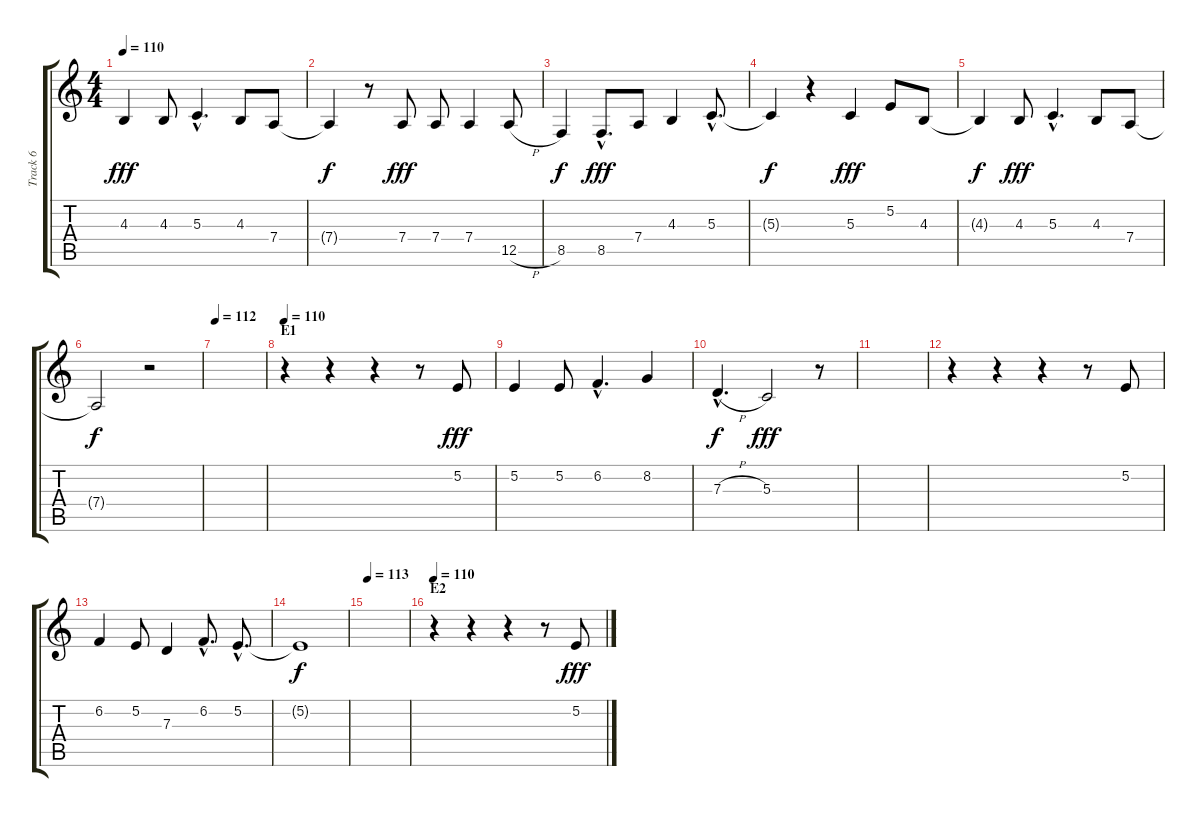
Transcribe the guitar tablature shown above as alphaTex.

\track ("Track 6" "Track 6") {instrument stringensemble1}
\staff {score tabs}
\tuning (E4 B3 G3 D3 A2 E2) {hide}
\ts (4 4)
\tempo 110
\clef g2
\ks c
4.3.4{dy fff} 4.3.8 5.3{hac}.4{d} 4.3.8 7.4.8 |
7.4{t}.4{dy f} r.8 7.4.8{dy fff} 7.4.8 7.4.4 12.5{h}.8 |
8.5.4{dy f} 8.5{hac}.8{d dy fff} 7.4.8 4.3.4 5.3{hac}.8{d} |
5.3{t}.4{dy f} r.4 5.3.4{dy fff} 5.2.8 4.3.8 |
4.3{t}.4{dy f} 4.3.8{dy fff} 5.3{hac}.4{d} 4.3.8 7.4.8 |
7.4{t}.2{dy f} r.2 |
\tempo 112
|
\section ("" "E1")
\tempo 110
r.4 r.4 r.4 r.8 5.2.8{dy fff} |
5.2.4 5.2.8 6.2{hac}.4{d} 8.2.4 |
7.3{h hac}.4{d dy f} 5.3.2{dy fff} r.8 |
|
r.4 r.4 r.4 r.8 5.2.8 |
6.2.4 5.2.8 7.3.4 6.2{hac}.8{d} 5.2{hac}.8{d} |
5.2{t}.1{dy f} |
\tempo 113
|
\section ("" "E2")
\tempo 110
r.4 r.4 r.4 r.8 5.2.8{dy fff}
